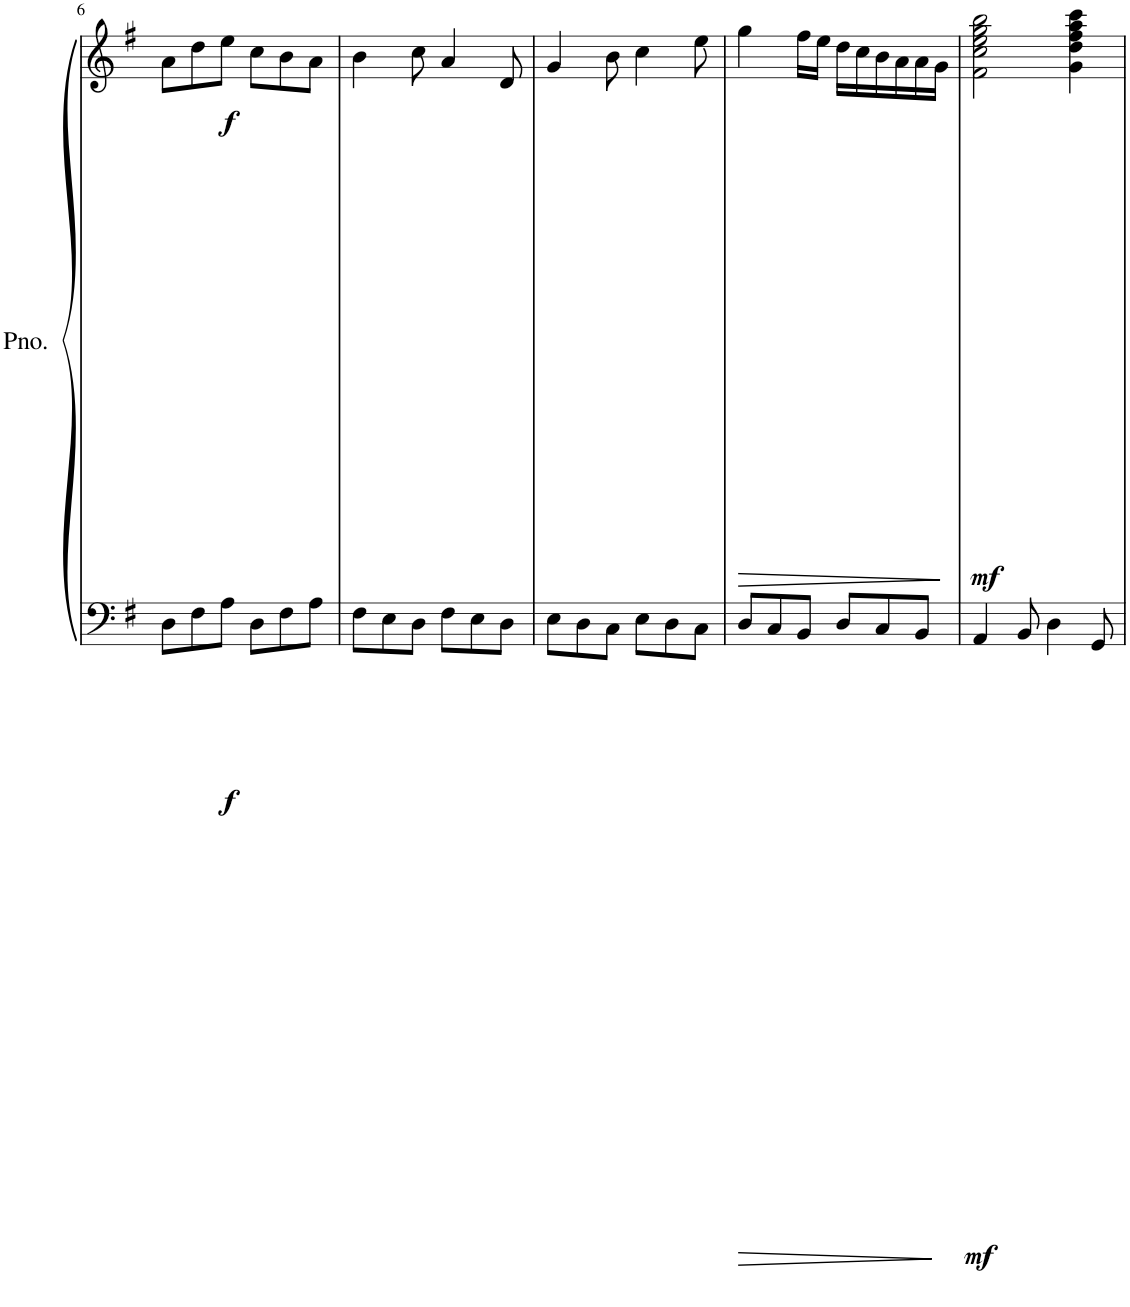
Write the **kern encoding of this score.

**kern	**kern	**dynam
*part1	*part1	*part1
*staff2	*staff1	*staff1/2
*I"Piano	*	*
*I'Pno.	*	*
!!LO:PB:g=z
*clefF4	*clefG2	*
*k[f#]	*k[f#]	*
*M6/8	*M6/8	*
=6	=6	=6
!	!	!LO:DY:b=2
!	!	!LO:DY:n=1:b
8D\L	8a\L	f f
8F#\	8dd\	.
8A\J	8ee\J	.
8D\L	8cc\L	.
8F#\	8b\	.
8A\J	8a\J	.
=7	=7	=7
8F#\L	4b\	.
8E\	.	.
8D\J	8cc\	.
8F#\L	4a/	.
8E\	.	.
8D\J	8d/	.
=8	=8	=8
8E\L	4g/	.
8D\	.	.
8C\J	8b\	.
8E\L	4cc\	.
8D\	.	.
8C\J	8ee\	.
=9	=9	=9
!	!	!LO:HP:b
8D/L	4gg\	>
8C/	.	.
8BB/J	16ff#\LL	.
.	16ee\JJ	.
8D/L	16dd\LL	.
.	16cc\	.
8C/	16b\	.
.	16a\	.
8BB/J	16a\	.
.	16g\JJ	.
.	.	]
=10	=10	=10
!	!	!LO:DY:b=2
!	!	!LO:DY:n=1:b
4AA/	2f#\ 2cc\ 2ee\ 2gg\ 2bb\	mf mf
8BB/	.	.
4D\	.	.
.	4g\ 4dd\ 4ff#\ 4aa\ 4ccc\	.
8GG/	.	.
=	=	=
*-	*-	*-
